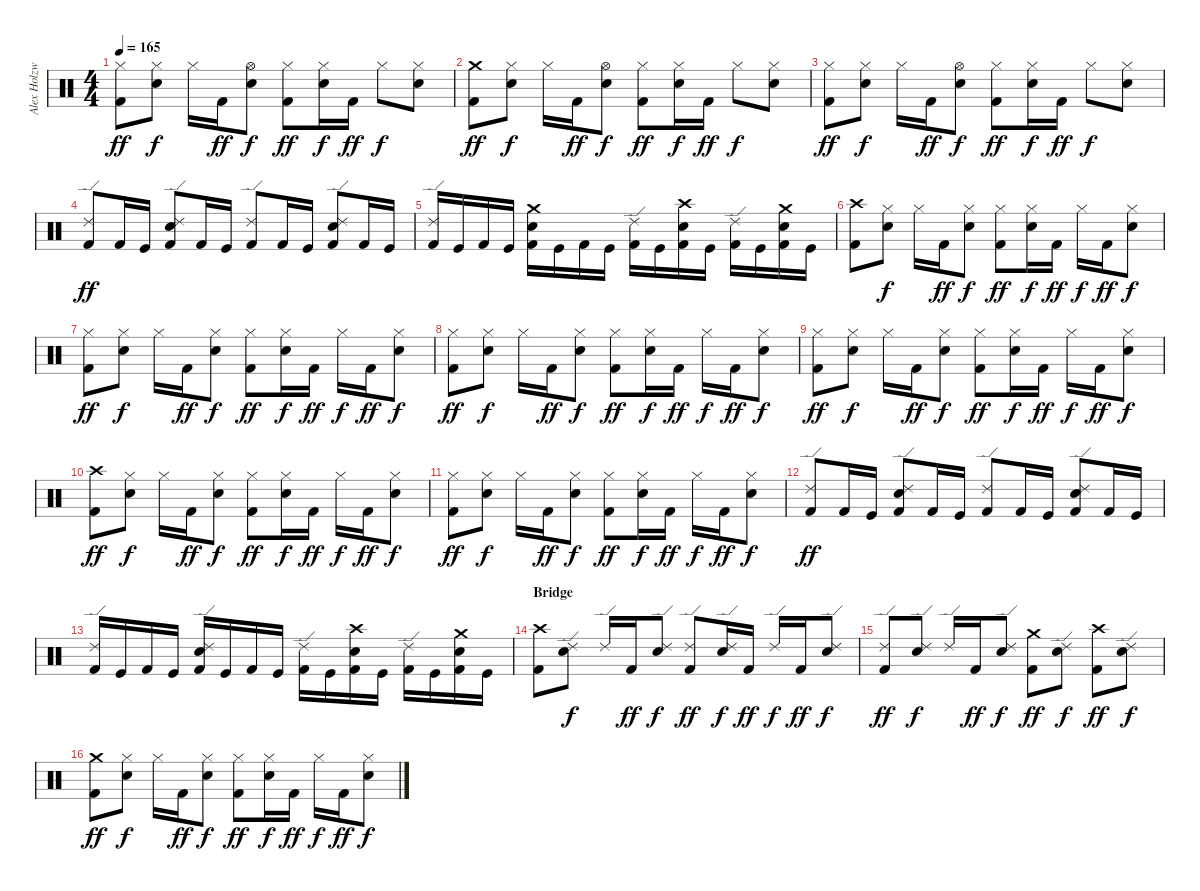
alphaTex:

\track ("Alex Holzwarth" "Alex Holzw") {instrument percussion}
\staff {score}
\articulation defaults
\ts (4 4)
\tempo 165
\clef neutral
\ks c
("Hi-Hat (closed)" "Kick (hit) 2").8{dy ff} ("Hi-Hat (closed)" "Electric Snare (hit)").8{dy f} "Hi-Hat (closed)".16 "Kick (hit) 2".16{dy ff} ("Hi-Hat (open)" "Electric Snare (hit)").8{dy f} ("Hi-Hat (closed)" "Kick (hit) 2").8{dy ff} ("Hi-Hat (closed)" "Electric Snare (hit)").16{dy f} "Kick (hit) 2".16{dy ff} "Hi-Hat (closed)".8{dy f} ("Hi-Hat (closed)" "Electric Snare (hit)").8 |
("Crash medium (hit)" "Kick (hit) 2").8{dy ff} ("Hi-Hat (closed)" "Electric Snare (hit)").8{dy f} "Hi-Hat (closed)".16 "Kick (hit) 2".16{dy ff} ("Hi-Hat (open)" "Electric Snare (hit)").8{dy f} ("Hi-Hat (closed)" "Kick (hit) 2").8{dy ff} ("Hi-Hat (closed)" "Electric Snare (hit)").16{dy f} "Kick (hit) 2".16{dy ff} "Hi-Hat (closed)".8{dy f} ("Hi-Hat (closed)" "Electric Snare (hit)").8 |
("Hi-Hat (closed)" "Kick (hit) 2").8{dy ff} ("Hi-Hat (closed)" "Electric Snare (hit)").8{dy f} "Hi-Hat (closed)".16 "Kick (hit) 2".16{dy ff} ("Hi-Hat (open)" "Electric Snare (hit)").8{dy f} ("Hi-Hat (closed)" "Kick (hit) 2").8{dy ff} ("Hi-Hat (closed)" "Electric Snare (hit)").16{dy f} "Kick (hit) 2".16{dy ff} "Hi-Hat (closed)".8{dy f} ("Hi-Hat (closed)" "Electric Snare (hit)").8 |
("Ride (edge) 2" "Kick (hit) 2").8{dy ff} "Kick (hit) 2".16 "Kick (hit)".16 ("Ride (edge) 2" "Electric Snare (hit)" "Kick (hit) 2").8 "Kick (hit) 2".16 "Kick (hit)".16 ("Ride (edge) 2" "Kick (hit) 2").8 "Kick (hit) 2".16 "Kick (hit)".16 ("Ride (edge) 2" "Electric Snare (hit)" "Kick (hit) 2").8 "Kick (hit) 2".16 "Kick (hit)".16 |
("Ride (edge) 2" "Kick (hit) 2").16 "Kick (hit)".16 "Kick (hit) 2".16 "Kick (hit)".16 ("Crash medium (hit)" "Electric Snare (hit)" "Kick (hit) 2").16 "Kick (hit)".16 "Kick (hit) 2".16 "Kick (hit)".16 ("Ride (edge) 2" "Kick (hit) 2").16 "Kick (hit)".16 ("Crash high (hit)" "Electric Snare (hit)" "Kick (hit) 2").16 "Kick (hit)".16 ("Ride (edge) 2" "Kick (hit) 2").16 "Kick (hit)".16 ("Crash medium (hit)" "Electric Snare (hit)" "Kick (hit) 2").16 "Kick (hit)".16 |
("Crash high (hit)" "Kick (hit) 2").8 ("Hi-Hat (closed)" "Electric Snare (hit)").8{dy f} "Hi-Hat (closed)".16 "Kick (hit) 2".16{dy ff} ("Hi-Hat (closed)" "Electric Snare (hit)").8{dy f} ("Hi-Hat (closed)" "Kick (hit) 2").8{dy ff} ("Hi-Hat (closed)" "Electric Snare (hit)").16{dy f} "Kick (hit) 2".16{dy ff} "Hi-Hat (closed)".16{dy f} "Kick (hit) 2".16{dy ff} ("Hi-Hat (closed)" "Electric Snare (hit)").8{dy f} |
("Hi-Hat (closed)" "Kick (hit) 2").8{dy ff} ("Hi-Hat (closed)" "Electric Snare (hit)").8{dy f} "Hi-Hat (closed)".16 "Kick (hit) 2".16{dy ff} ("Hi-Hat (closed)" "Electric Snare (hit)").8{dy f} ("Hi-Hat (closed)" "Kick (hit) 2").8{dy ff} ("Hi-Hat (closed)" "Electric Snare (hit)").16{dy f} "Kick (hit) 2".16{dy ff} "Hi-Hat (closed)".16{dy f} "Kick (hit) 2".16{dy ff} ("Hi-Hat (closed)" "Electric Snare (hit)").8{dy f} |
("Hi-Hat (closed)" "Kick (hit) 2").8{dy ff} ("Hi-Hat (closed)" "Electric Snare (hit)").8{dy f} "Hi-Hat (closed)".16 "Kick (hit) 2".16{dy ff} ("Hi-Hat (closed)" "Electric Snare (hit)").8{dy f} ("Hi-Hat (closed)" "Kick (hit) 2").8{dy ff} ("Hi-Hat (closed)" "Electric Snare (hit)").16{dy f} "Kick (hit) 2".16{dy ff} "Hi-Hat (closed)".16{dy f} "Kick (hit) 2".16{dy ff} ("Hi-Hat (closed)" "Electric Snare (hit)").8{dy f} |
("Hi-Hat (closed)" "Kick (hit) 2").8{dy ff} ("Hi-Hat (closed)" "Electric Snare (hit)").8{dy f} "Hi-Hat (closed)".16 "Kick (hit) 2".16{dy ff} ("Hi-Hat (closed)" "Electric Snare (hit)").8{dy f} ("Hi-Hat (closed)" "Kick (hit) 2").8{dy ff} ("Hi-Hat (closed)" "Electric Snare (hit)").16{dy f} "Kick (hit) 2".16{dy ff} "Hi-Hat (closed)".16{dy f} "Kick (hit) 2".16{dy ff} ("Hi-Hat (closed)" "Electric Snare (hit)").8{dy f} |
("Crash high (hit)" "Kick (hit) 2").8{dy ff} ("Hi-Hat (closed)" "Electric Snare (hit)").8{dy f} "Hi-Hat (closed)".16 "Kick (hit) 2".16{dy ff} ("Hi-Hat (closed)" "Electric Snare (hit)").8{dy f} ("Hi-Hat (closed)" "Kick (hit) 2").8{dy ff} ("Hi-Hat (closed)" "Electric Snare (hit)").16{dy f} "Kick (hit) 2".16{dy ff} "Hi-Hat (closed)".16{dy f} "Kick (hit) 2".16{dy ff} ("Hi-Hat (closed)" "Electric Snare (hit)").8{dy f} |
("Hi-Hat (closed)" "Kick (hit) 2").8{dy ff} ("Hi-Hat (closed)" "Electric Snare (hit)").8{dy f} "Hi-Hat (closed)".16 "Kick (hit) 2".16{dy ff} ("Hi-Hat (closed)" "Electric Snare (hit)").8{dy f} ("Hi-Hat (closed)" "Kick (hit) 2").8{dy ff} ("Hi-Hat (closed)" "Electric Snare (hit)").16{dy f} "Kick (hit) 2".16{dy ff} "Hi-Hat (closed)".16{dy f} "Kick (hit) 2".16{dy ff} ("Hi-Hat (closed)" "Electric Snare (hit)").8{dy f} |
("Ride (edge) 2" "Kick (hit) 2").8{dy ff} "Kick (hit) 2".16 "Kick (hit)".16 ("Ride (edge) 2" "Electric Snare (hit)" "Kick (hit) 2").8 "Kick (hit) 2".16 "Kick (hit)".16 ("Ride (edge) 2" "Kick (hit) 2").8 "Kick (hit) 2".16 "Kick (hit)".16 ("Ride (edge) 2" "Electric Snare (hit)" "Kick (hit) 2").8 "Kick (hit) 2".16 "Kick (hit)".16 |
("Ride (edge) 2" "Kick (hit) 2").16 "Kick (hit)".16 "Kick (hit) 2".16 "Kick (hit)".16 ("Ride (edge) 2" "Electric Snare (hit)" "Kick (hit) 2").16 "Kick (hit)".16 "Kick (hit) 2".16 "Kick (hit)".16 ("Ride (edge) 2" "Kick (hit) 2").16 "Kick (hit)".16 ("Crash high (hit)" "Electric Snare (hit)" "Kick (hit) 2").16 "Kick (hit)".16 ("Ride (edge) 2" "Kick (hit) 2").16 "Kick (hit)".16 ("Crash medium (hit)" "Electric Snare (hit)" "Kick (hit) 2").16 "Kick (hit)".16 |
\section ("" "Bridge")
("Crash high (hit)" "Kick (hit) 2").8 ("Ride (edge) 2" "Electric Snare (hit)").8{dy f} "Ride (edge) 2".16 "Kick (hit) 2".16{dy ff} ("Ride (edge) 2" "Electric Snare (hit)").8{dy f} ("Ride (edge) 2" "Kick (hit) 2").8{dy ff} ("Ride (edge) 2" "Electric Snare (hit)").16{dy f} "Kick (hit) 2".16{dy ff} "Ride (edge) 2".16{dy f} "Kick (hit) 2".16{dy ff} ("Ride (edge) 2" "Electric Snare (hit)").8{dy f} |
("Ride (edge) 2" "Kick (hit) 2").8{dy ff} ("Ride (edge) 2" "Electric Snare (hit)").8{dy f} "Ride (edge) 2".16 "Kick (hit) 2".16{dy ff} ("Ride (edge) 2" "Electric Snare (hit)").8{dy f} ("Crash medium (hit)" "Kick (hit) 2").8{dy ff} ("Ride (edge) 2" "Electric Snare (hit)").8{dy f} ("Crash high (hit)" "Kick (hit) 2").8{dy ff} ("Ride (edge) 2" "Electric Snare (hit)").8{dy f} |
("Crash medium (hit)" "Kick (hit) 2").8{dy ff} ("Hi-Hat (closed)" "Electric Snare (hit)").8{dy f} "Hi-Hat (closed)".16 "Kick (hit) 2".16{dy ff} ("Hi-Hat (closed)" "Electric Snare (hit)").8{dy f} ("Hi-Hat (closed)" "Kick (hit) 2").8{dy ff} ("Hi-Hat (closed)" "Electric Snare (hit)").16{dy f} "Kick (hit) 2".16{dy ff} "Hi-Hat (closed)".16{dy f} "Kick (hit) 2".16{dy ff} ("Hi-Hat (closed)" "Electric Snare (hit)").8{dy f}
